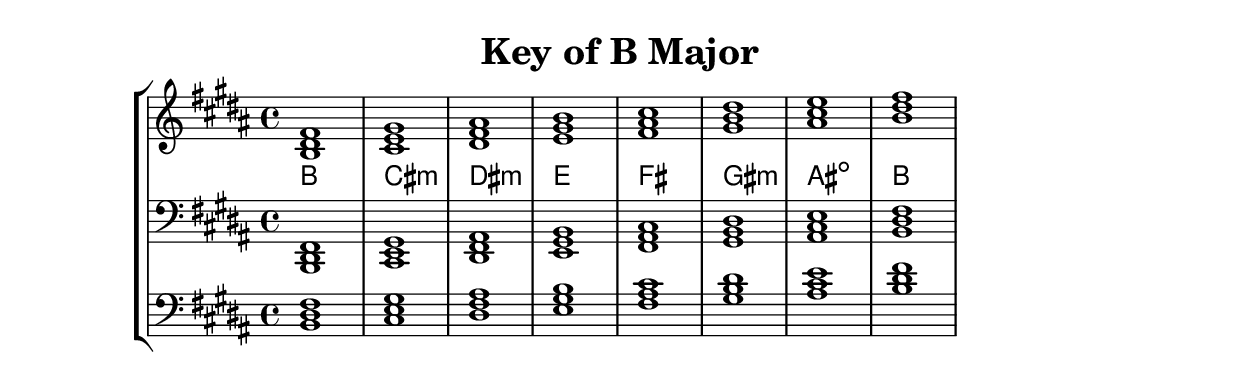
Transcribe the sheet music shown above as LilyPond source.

% Copyright 2013 Talos Thoren

%    This file is part of the Chord Tools project.
%
%    Chord Tools is free software: you can redistribute it and/or modify
%    it under the terms of the GNU General Public License as published by
%    the Free Software Foundation, either version 3 of the License, or
%    (at your option) any later version.
%
%    Chord Tools is distributed in the hope that it will be useful,
%    but WITHOUT ANY WARRANTY; without even the implied warranty of
%    MERCHANTABILITY or FITNESS FOR A PARTICULAR PURPOSE.  See the
%    GNU General Public License for more details.
%
%    You should have received a copy of the GNU General Public License
%    along with Chord Tools.  If not, see <http://www.gnu.org/licenses/>.

% Description: Chord tool for the key of B Major
% Author: Talos Thoren
% Date: January 23, 2013

\version "2.16.1"

\header
{
  title = "Key of B Major"
}

% Variable for B Major chord tool

% Key of B Major has five sharps:
% F-Sharp, C-Sharp, G-Sharp, D-Sharp, A-sharp 
b_maj_triads = { \key b \major <b dis fis>1 <cis e gis> <dis fis ais> <e gis b> <fis ais cis > <gis b dis> <ais cis e> <b dis fis> }
b_maj_triadNames = \new ChordNames { \b_maj_triads }

% Some Chord Tools can use alternate starting
% octaves to facilitate ease of study
alt_bass_chordTool = \new Staff \relative c
{
  \clef bass
  <<
    \b_maj_triads
  >>
}

%Main Variable
chordTool = \new StaffGroup
{
  <<
    \new Staff
    {
      \relative c'
      << 
	\b_maj_triads 
	\b_maj_triadNames 
      >>
    }

    \new Staff \relative c,
    {
      \clef bass
      <<
	\b_maj_triads
      >>
    }

    \alt_bass_chordTool
  >>
}

\score
{
  \chordTool
}

